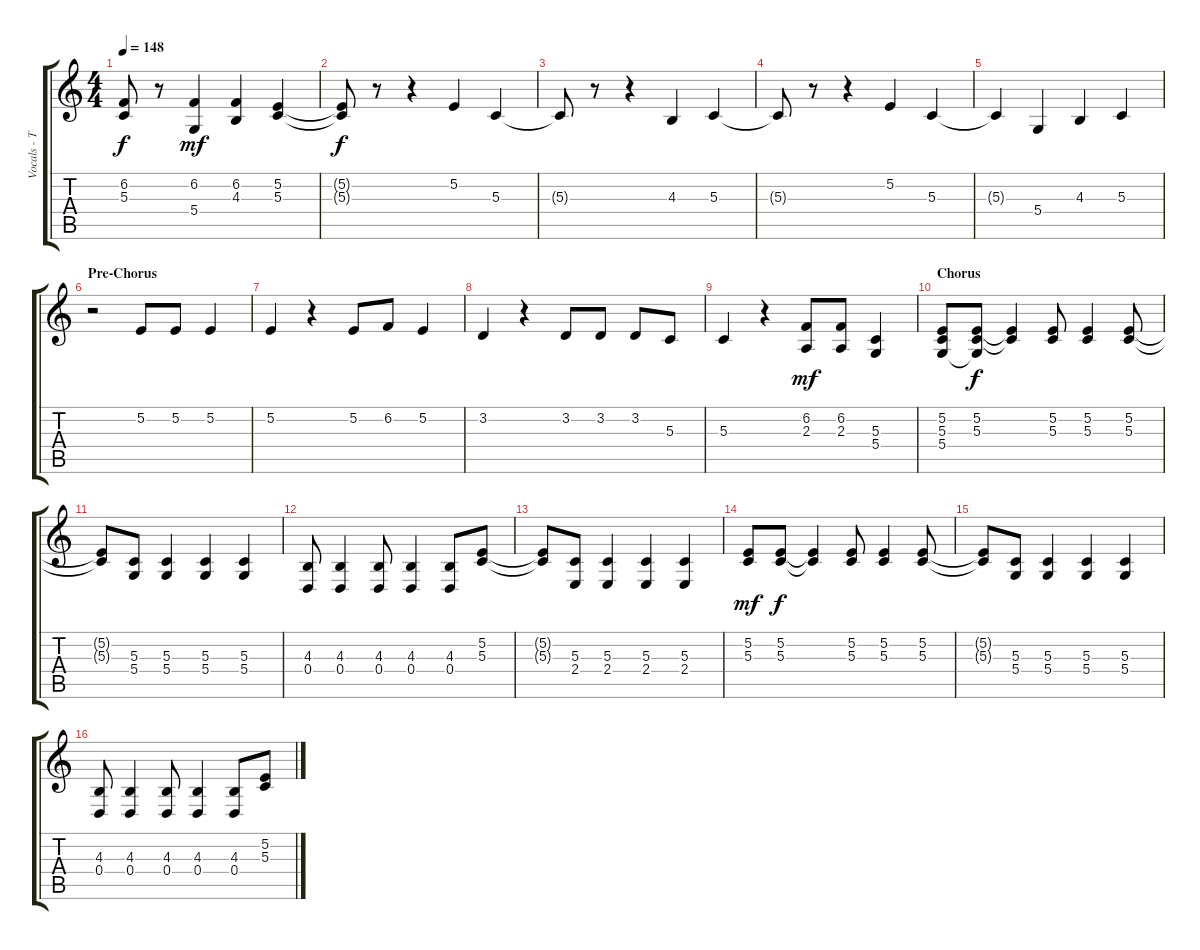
\track ("Vocals - Tom" "Vocals - T") {instrument tenorsax}
\staff {score tabs}
\tuning (E4 B3 G3 D3 A2 E2) {hide}
\ts (4 4)
\tempo 148
\clef g2
\ks c
(6.2{t} 5.3{t}).8{dy f} r.8 (6.2 5.4).4{dy mf} (6.2 4.3).4 (5.2 5.3).4 |
(5.2{t} 5.3{t}).8{dy f} r.8 r.4 5.2.4 5.3.4 |
5.3{t}.8 r.8 r.4 4.3.4 5.3.4 |
5.3{t}.8 r.8 r.4 5.2.4 5.3.4 |
5.3{t}.4 5.4.4 4.3.4 5.3.4 |
\section ("" "Pre-Chorus")
r.2 5.2.8 5.2.8 5.2.4 |
5.2.4 r.4 5.2.8 6.2.8 5.2.4 |
3.2.4 r.4 3.2.8 3.2.8 3.2.8 5.3.8 |
5.3.4 r.4 (6.2 2.3).8{dy mf} (6.2 2.3).8 (5.3 5.4).4 |
\section ("" "Chorus")
(5.2 5.3 5.4).8 (5.2 5.3 5.4{t}).8{dy f} (5.2{t} 5.3{t}).4 (5.2 5.3).8 (5.2 5.3).4 (5.2 5.3).8 |
(5.2{t} 5.3{t}).8 (5.3 5.4).8 (5.3 5.4).4 (5.3 5.4).4 (5.3 5.4).4 |
(4.3 0.4).8 (4.3 0.4).4 (4.3 0.4).8 (4.3 0.4).4 (4.3 0.4).8 (5.2 5.3).8 |
(5.2{t} 5.3{t}).8 (5.3 2.4).8 (5.3 2.4).4 (5.3 2.4).4 (5.3 2.4).4 |
(5.2 5.3).8{dy mf} (5.2 5.3).8{dy f} (5.2{t} 5.3{t}).4 (5.2 5.3).8 (5.2 5.3).4 (5.2 5.3).8 |
(5.2{t} 5.3{t}).8 (5.3 5.4).8 (5.3 5.4).4 (5.3 5.4).4 (5.3 5.4).4 |
(4.3 0.4).8 (4.3 0.4).4 (4.3 0.4).8 (4.3 0.4).4 (4.3 0.4).8 (5.2 5.3).8
